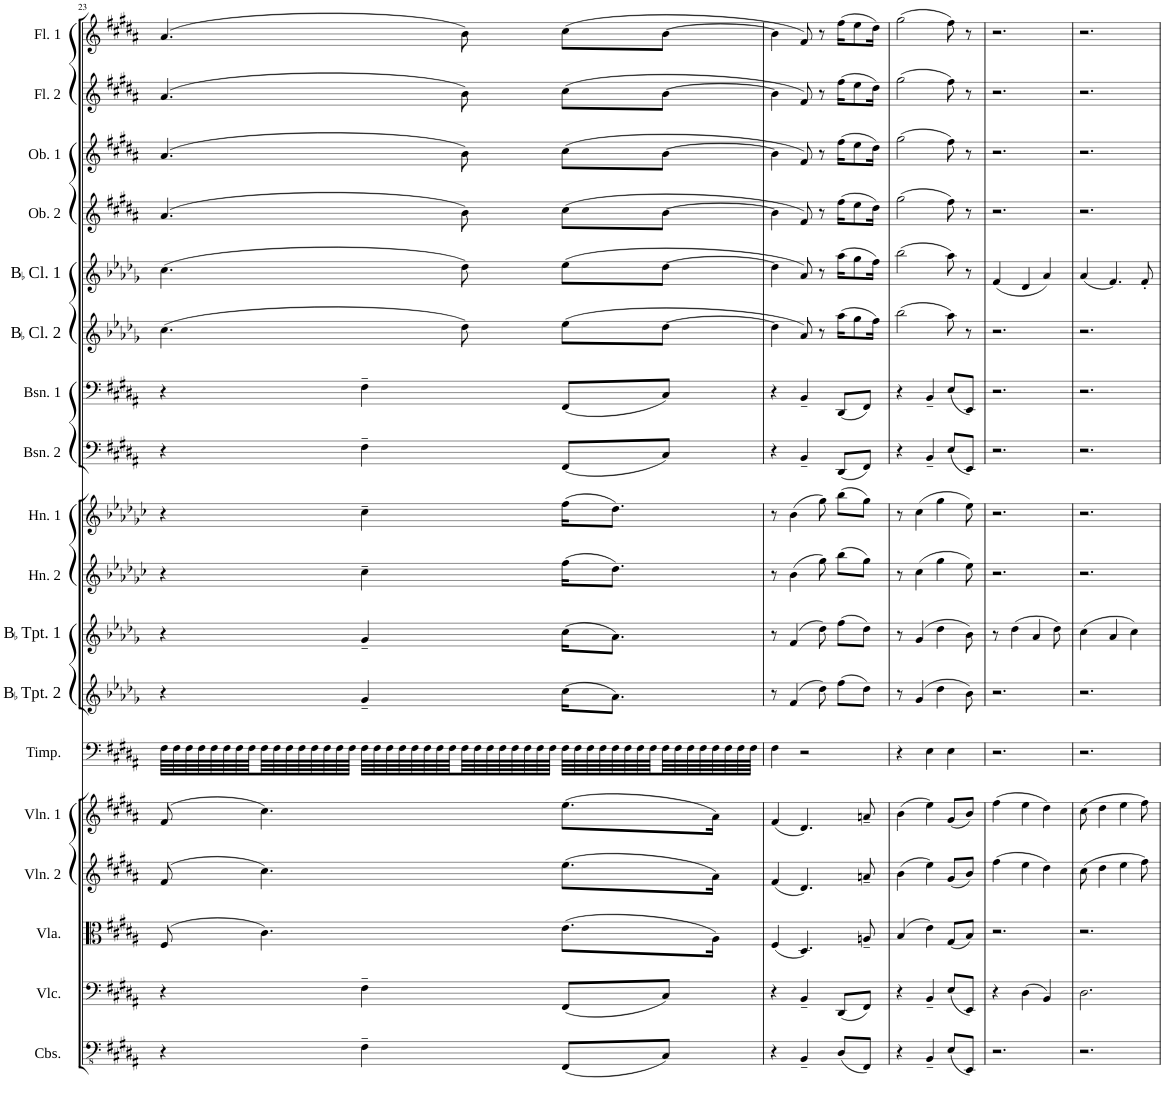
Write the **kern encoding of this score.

**kern	**kern	**kern	**kern	**kern	**kern	**kern	**kern	**kern	**kern	**kern	**kern	**kern	**kern	**kern	**kern	**kern	**kern
*part18	*part17	*part16	*part15	*part14	*part13	*part12	*part11	*part10	*part9	*part8	*part7	*part6	*part5	*part4	*part3	*part2	*part1
*staff18	*staff17	*staff16	*staff15	*staff14	*staff13	*staff12	*staff11	*staff10	*staff9	*staff8	*staff7	*staff6	*staff5	*staff4	*staff3	*staff2	*staff1
*I"Contrabass	*I"Violoncello	*I"Viola	*I"Violin 2	*I"Violin 1	*I"Timpani (D#, F#, E)	*I"BaccidentalFlat Trumpet 2	*I"BaccidentalFlat Trumpet 1	*I"Horn 2	*I"Horn 1	*I"Bassoon 2	*I"Bassoon 1	*I"BaccidentalFlat Clarinet 2	*I"BaccidentalFlat Clarinet 1	*I"Oboe 2	*I"Oboe 1	*I"Flute 2	*I"Flute 1
*I'Cbs.	*I'Vlc.	*I'Vla.	*I'Vln. 2	*I'Vln. 1	*I'Timp.	*I'BaccidentalFlat Tpt. 2	*I'BaccidentalFlat Tpt. 1	*I'Hn. 2	*I'Hn. 1	*I'Bsn. 2	*I'Bsn. 1	*I'BaccidentalFlat Cl. 2	*I'BaccidentalFlat Cl. 1	*I'Ob. 2	*I'Ob. 1	*I'Fl. 2	*I'Fl. 1
!!LO:PB:g=z
*clefFv4	*clefF4	*clefC3	*clefG2	*clefG2	*clefF4	*clefG2	*clefG2	*clefG2	*clefG2	*clefF4	*clefF4	*clefG2	*clefG2	*clefG2	*clefG2	*clefG2	*clefG2
*	*	*	*	*	*	*Trd1c2	*Trd1c2	*Trd4c7	*Trd4c7	*	*	*Trd1c2	*Trd1c2	*	*	*	*
*k[f#c#g#d#a#]	*k[f#c#g#d#a#]	*k[f#c#g#d#a#]	*k[f#c#g#d#a#]	*k[f#c#g#d#a#]	*k[f#c#g#d#a#]	*k[b-e-a-d-g-]	*k[b-e-a-d-g-]	*k[b-e-a-d-g-c-]	*k[b-e-a-d-g-c-]	*k[f#c#g#d#a#]	*k[f#c#g#d#a#]	*k[b-e-a-d-g-]	*k[b-e-a-d-g-]	*k[f#c#g#d#a#]	*k[f#c#g#d#a#]	*k[f#c#g#d#a#]	*k[f#c#g#d#a#]
*M3/4	*M3/4	*M3/4	*M3/4	*M3/4	*M3/4	*M3/4	*M3/4	*M3/4	*M3/4	*M3/4	*M3/4	*M3/4	*M3/4	*M3/4	*M3/4	*M3/4	*M3/4
=23	=23	=23	=23	=23	=23	=23	=23	=23	=23	=23	=23	=23	=23	=23	=23	=23	=23
4r	4r	(8F#/	(8f#/	(8f#/	64F#\LLLL	4r	4r	4r	4r	4r	4r	(4.cc\	(4.cc\	(4.a#/	(4.a#/	(4.a#/	(4.a#/
.	.	.	.	.	64F#\	.	.	.	.	.	.	.	.	.	.	.	.
.	.	.	.	.	64F#\	.	.	.	.	.	.	.	.	.	.	.	.
.	.	.	.	.	64F#\	.	.	.	.	.	.	.	.	.	.	.	.
.	.	.	.	.	64F#\	.	.	.	.	.	.	.	.	.	.	.	.
.	.	.	.	.	64F#\	.	.	.	.	.	.	.	.	.	.	.	.
.	.	.	.	.	64F#\	.	.	.	.	.	.	.	.	.	.	.	.
.	.	.	.	.	64F#\	.	.	.	.	.	.	.	.	.	.	.	.
.	.	4.c#\)	4.cc#\)	4.cc#\)	64F#\	.	.	.	.	.	.	.	.	.	.	.	.
.	.	.	.	.	64F#\	.	.	.	.	.	.	.	.	.	.	.	.
.	.	.	.	.	64F#\	.	.	.	.	.	.	.	.	.	.	.	.
.	.	.	.	.	64F#\	.	.	.	.	.	.	.	.	.	.	.	.
.	.	.	.	.	64F#\	.	.	.	.	.	.	.	.	.	.	.	.
.	.	.	.	.	64F#\	.	.	.	.	.	.	.	.	.	.	.	.
.	.	.	.	.	64F#\	.	.	.	.	.	.	.	.	.	.	.	.
.	.	.	.	.	64F#\JJJJ	.	.	.	.	.	.	.	.	.	.	.	.
4FF#~\	4F#~\	.	.	.	64F#\LLLL	4g-~/	4g-~/	4cc-~\	4cc-~\	4F#~\	4F#~\	.	.	.	.	.	.
.	.	.	.	.	64F#\	.	.	.	.	.	.	.	.	.	.	.	.
.	.	.	.	.	64F#\	.	.	.	.	.	.	.	.	.	.	.	.
.	.	.	.	.	64F#\	.	.	.	.	.	.	.	.	.	.	.	.
.	.	.	.	.	64F#\	.	.	.	.	.	.	.	.	.	.	.	.
.	.	.	.	.	64F#\	.	.	.	.	.	.	.	.	.	.	.	.
.	.	.	.	.	64F#\	.	.	.	.	.	.	.	.	.	.	.	.
.	.	.	.	.	64F#\	.	.	.	.	.	.	.	.	.	.	.	.
.	.	.	.	.	64F#\	.	.	.	.	.	.	8dd-\)	8dd-\)	8b\)	8b\)	8b\)	8b\)
.	.	.	.	.	64F#\	.	.	.	.	.	.	.	.	.	.	.	.
.	.	.	.	.	64F#\	.	.	.	.	.	.	.	.	.	.	.	.
.	.	.	.	.	64F#\	.	.	.	.	.	.	.	.	.	.	.	.
.	.	.	.	.	64F#\	.	.	.	.	.	.	.	.	.	.	.	.
.	.	.	.	.	64F#\	.	.	.	.	.	.	.	.	.	.	.	.
.	.	.	.	.	64F#\	.	.	.	.	.	.	.	.	.	.	.	.
.	.	.	.	.	64F#\JJJJ	.	.	.	.	.	.	.	.	.	.	.	.
(8FFF#/L	(8FF#/L	(8.e\L	(8.ee\L	(8.ee\L	64F#\LLLL	(16cc\KL	(16cc\KL	(16ff\KL	(16ff\KL	(8FF#/L	(8FF#/L	(8ee-\L	(8ee-\L	(8cc#\L	(8cc#\L	(8cc#\L	(8cc#\L
.	.	.	.	.	64F#\	.	.	.	.	.	.	.	.	.	.	.	.
.	.	.	.	.	64F#\	.	.	.	.	.	.	.	.	.	.	.	.
.	.	.	.	.	64F#\	.	.	.	.	.	.	.	.	.	.	.	.
.	.	.	.	.	64F#\	8.a-\J)	8.a-\J)	8.dd-\J)	8.dd-\J)	.	.	.	.	.	.	.	.
.	.	.	.	.	64F#\	.	.	.	.	.	.	.	.	.	.	.	.
.	.	.	.	.	64F#\	.	.	.	.	.	.	.	.	.	.	.	.
.	.	.	.	.	64F#\	.	.	.	.	.	.	.	.	.	.	.	.
8CC#/J)	8C#/J)	.	.	.	64F#\	.	.	.	.	8C#/J)	8C#/J)	[8dd-\J	[8dd-\J	[8b\J	[8b\J	[8b\J	[8b\J
.	.	.	.	.	64F#\	.	.	.	.	.	.	.	.	.	.	.	.
.	.	.	.	.	64F#\	.	.	.	.	.	.	.	.	.	.	.	.
.	.	.	.	.	64F#\	.	.	.	.	.	.	.	.	.	.	.	.
.	.	16A#\Jk)	16a#\Jk)	16a#\Jk)	64F#\	.	.	.	.	.	.	.	.	.	.	.	.
.	.	.	.	.	64F#\	.	.	.	.	.	.	.	.	.	.	.	.
.	.	.	.	.	64F#\	.	.	.	.	.	.	.	.	.	.	.	.
.	.	.	.	.	64F#\JJJJ	.	.	.	.	.	.	.	.	.	.	.	.
=24	=24	=24	=24	=24	=24	=24	=24	=24	=24	=24	=24	=24	=24	=24	=24	=24	=24
4r	4r	(4F#/	(4f#/	(4f#/	4F#\	8r	8r	8r	8r	4r	4r	4dd-\]	4dd-\]	4b\]	4b\]	4b\]	4b\]
.	.	.	.	.	.	(4f/	(4f/	(4b-\	(4b-\	.	.	.	.	.	.	.	.
4BBB~/	4BB~/	4.D#/)	4.d#/)	4.d#/)	2r	.	.	.	.	4BB~/	4BB~/	8a-/)	8a-/)	8f#/)	8f#/)	8f#/)	8f#/)
.	.	.	.	.	.	8dd-\)	8dd-\)	8gg-\)	8gg-\)	.	.	8r	8r	8r	8r	8r	8r
(8DD#/L	(8DD#/L	.	.	.	.	(8ff\L	(8ff\L	(8bb-\L	(8bb-\L	(8DD#/L	(8DD#/L	(16aa-\KL	(16aa-\KL	(16ff#\KL	(16ff#\KL	(16ff#\KL	(16ff#\KL
.	.	.	.	.	.	.	.	.	.	.	.	8gg-\	8gg-\	8ee\	8ee\	8ee\	8ee\
8FFF#/J)	8FF#/J)	8An~/	8an~/	8an~/	.	8dd-\J)	8dd-\J)	8gg-\J)	8gg-\J)	8FF#/J)	8FF#/J)	.	.	.	.	.	.
.	.	.	.	.	.	.	.	.	.	.	.	16ff\Jk)	16ff\Jk)	16dd#\Jk)	16dd#\Jk)	16dd#\Jk)	16dd#\Jk)
=25	=25	=25	=25	=25	=25	=25	=25	=25	=25	=25	=25	=25	=25	=25	=25	=25	=25
4r	4r	(4B/	(4b\	(4b\	4r	8r	8r	8r	8r	4r	4r	(2bb-\	(2bb-\	(2gg#\	(2gg#\	(2gg#\	(2gg#\
.	.	.	.	.	.	(4g-/	(4g-/	(4cc-\	(4cc-\	.	.	.	.	.	.	.	.
4BBB~/	4BB~/	4e\)	4ee\)	4ee\)	4E\	.	.	.	.	4BB~/	4BB~/	.	.	.	.	.	.
.	.	.	.	.	.	4dd-\	4dd-\	4gg-\	4gg-\	.	.	.	.	.	.	.	.
(8EE/L	(8E/L	(8G#/L	(8g#/L	(8g#/L	4E\	.	.	.	.	(8E/L	(8E/L	8aa-\)	8aa-\)	8ff#\)	8ff#\)	8ff#\)	8ff#\)
8EEE/J)	8EE/J)	8B/J)	8b/J)	8b/J)	.	8b-\)	8b-\)	8ee-\)	8ee-\)	8EE/J)	8EE/J)	8r	8r	8r	8r	8r	8r
=26	=26	=26	=26	=26	=26	=26	=26	=26	=26	=26	=26	=26	=26	=26	=26	=26	=26
2.r	4r	2.r	(4ff#\	(4ff#\	2.r	2.r	8r	2.r	2.r	2.r	2.r	2.r	(4f/	2.r	2.r	2.r	2.r
.	.	.	.	.	.	.	(4dd-\	.	.	.	.	.	.	.	.	.	.
.	(4D#\	.	4ee\	4ee\	.	.	.	.	.	.	.	.	4d-/	.	.	.	.
.	.	.	.	.	.	.	4a-/	.	.	.	.	.	.	.	.	.	.
.	4BB/)	.	4dd#\)	4dd#\)	.	.	.	.	.	.	.	.	4a-/)	.	.	.	.
.	.	.	.	.	.	.	8dd-\)	.	.	.	.	.	.	.	.	.	.
=27	=27	=27	=27	=27	=27	=27	=27	=27	=27	=27	=27	=27	=27	=27	=27	=27	=27
2.r	2.D#\	2.r	(8cc#\	(8cc#\	2.r	2.r	(4cc\	2.r	2.r	2.r	2.r	2.r	(4a-/	2.r	2.r	2.r	2.r
.	.	.	4dd#\	4dd#\	.	.	.	.	.	.	.	.	.	.	.	.	.
.	.	.	.	.	.	.	4a-/	.	.	.	.	.	4.f/)	.	.	.	.
.	.	.	4ee\	4ee\	.	.	.	.	.	.	.	.	.	.	.	.	.
.	.	.	.	.	.	.	4cc\)	.	.	.	.	.	.	.	.	.	.
.	.	.	8ff#\)	8ff#\)	.	.	.	.	.	.	.	.	8f'/	.	.	.	.
=	=	=	=	=	=	=	=	=	=	=	=	=	=	=	=	=	=
*-	*-	*-	*-	*-	*-	*-	*-	*-	*-	*-	*-	*-	*-	*-	*-	*-	*-
